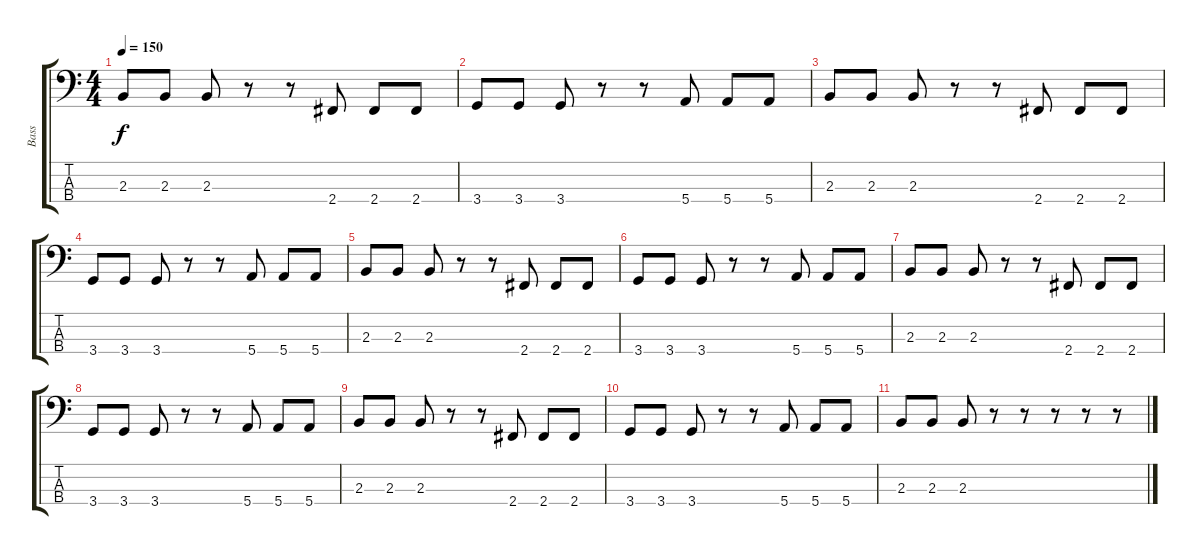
\track ("Bass" "Bass") {instrument electricbassfinger}
\staff {score tabs}
\tuning (G2 D2 A1 E1) {hide}
\ts (4 4)
\tempo 150
\clef f4
\ks c
2.3.8{dy f} 2.3.8 2.3.8 r.8 r.8 2.4.8 2.4.8 2.4.8 |
3.4.8 3.4.8 3.4.8 r.8 r.8 5.4.8 5.4.8 5.4.8 |
2.3.8 2.3.8 2.3.8 r.8 r.8 2.4.8 2.4.8 2.4.8 |
3.4.8 3.4.8 3.4.8 r.8 r.8 5.4.8 5.4.8 5.4.8 |
2.3.8 2.3.8 2.3.8 r.8 r.8 2.4.8 2.4.8 2.4.8 |
3.4.8 3.4.8 3.4.8 r.8 r.8 5.4.8 5.4.8 5.4.8 |
2.3.8 2.3.8 2.3.8 r.8 r.8 2.4.8 2.4.8 2.4.8 |
3.4.8 3.4.8 3.4.8 r.8 r.8 5.4.8 5.4.8 5.4.8 |
2.3.8 2.3.8 2.3.8 r.8 r.8 2.4.8 2.4.8 2.4.8 |
3.4.8 3.4.8 3.4.8 r.8 r.8 5.4.8 5.4.8 5.4.8 |
2.3.8 2.3.8 2.3.8 r.8 r.8 r.8 r.8 r.8
